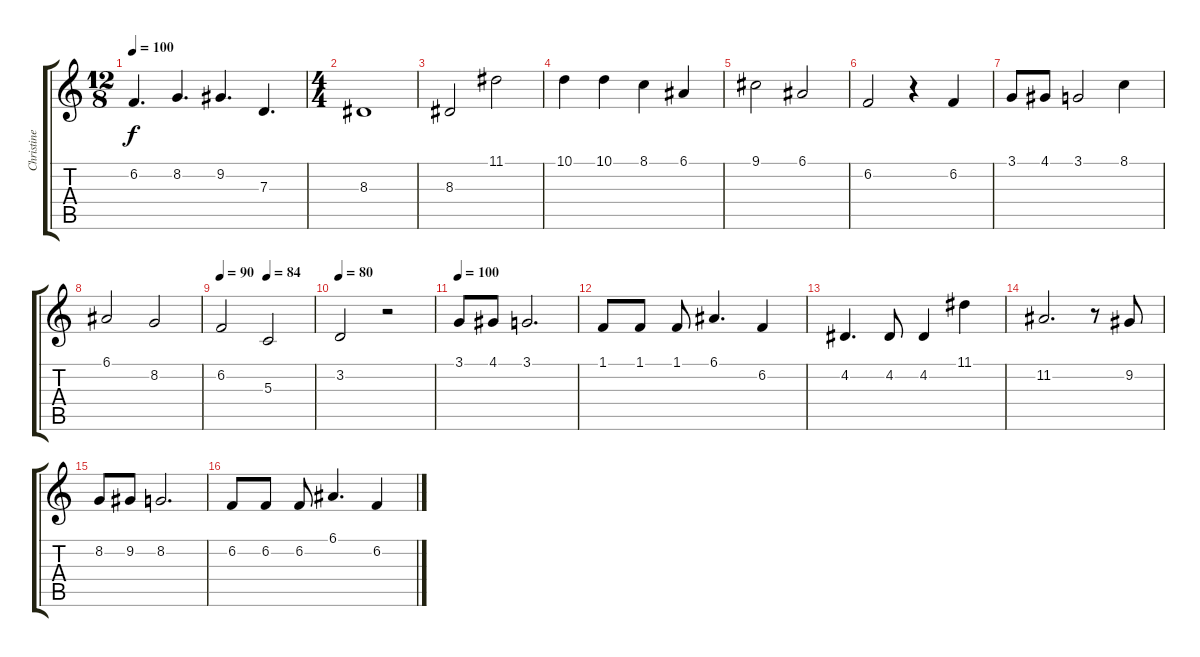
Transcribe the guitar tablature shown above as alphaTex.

\track ("Christine" "Christine") {instrument sopranosax}
\staff {score tabs}
\tuning (E4 B3 G3 D3 A2 E2) {hide}
\ts (12 8)
\tempo 100
\clef g2
\ks c
6.2.4{d dy f} 8.2.4{d} 9.2.4{d} 7.3.4{d} |
\ts (4 4)
8.3.1 |
8.3.2 11.1.2 |
10.1.4 10.1.4 8.1.4 6.1.4 |
9.1.2 6.1.2 |
6.2.2 r.4 6.2.4 |
3.1.8 4.1.8 3.1.2 8.1.4 |
6.1.2 8.2.2 |
\tempo 90
\tempo (84 0.5)
6.2.2 5.3.2 |
\tempo 80
3.2.2 r.2 |
\tempo 100
3.1.8 4.1.8 3.1.2{d} |
1.1.8 1.1.8 1.1.8 6.1.4{d} 6.2.4 |
4.2.4{d} 4.2.8 4.2.4 11.1.4 |
11.2.2{d} r.8 9.2.8 |
8.2.8 9.2.8 8.2.2{d} |
6.2.8 6.2.8 6.2.8 6.1.4{d} 6.2.4
